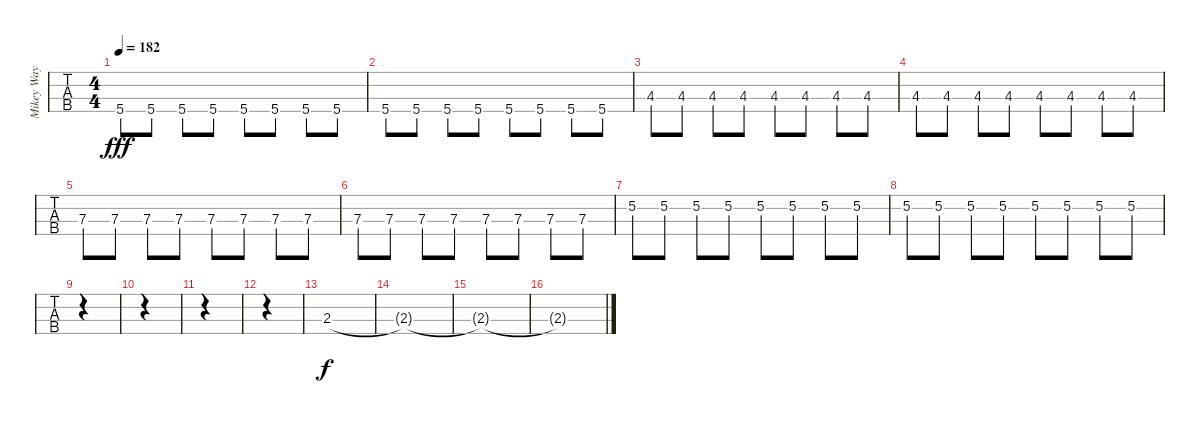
\track ("Mikey Way" "Mikey Way") {instrument electricbassfinger}
\staff {tabs}
\tuning (G2 D2 A1 E1) {hide}
\ts (4 4)
\tempo 182
\clef f4
\ks c
5.4.8{dy fff} 5.4.8 5.4.8 5.4.8 5.4.8 5.4.8 5.4.8 5.4.8 |
5.4.8 5.4.8 5.4.8 5.4.8 5.4.8 5.4.8 5.4.8 5.4.8 |
4.3.8 4.3.8 4.3.8 4.3.8 4.3.8 4.3.8 4.3.8 4.3.8 |
4.3.8 4.3.8 4.3.8 4.3.8 4.3.8 4.3.8 4.3.8 4.3.8 |
7.3.8 7.3.8 7.3.8 7.3.8 7.3.8 7.3.8 7.3.8 7.3.8 |
7.3.8 7.3.8 7.3.8 7.3.8 7.3.8 7.3.8 7.3.8 7.3.8 |
5.2.8 5.2.8 5.2.8 5.2.8 5.2.8 5.2.8 5.2.8 5.2.8 |
5.2.8 5.2.8 5.2.8 5.2.8 5.2.8 5.2.8 5.2.8 5.2.8 |
|
|
|
|
2.3.1{dy f} |
2.3{t}.1 |
2.3{t}.1 |
2.3{t}.1
